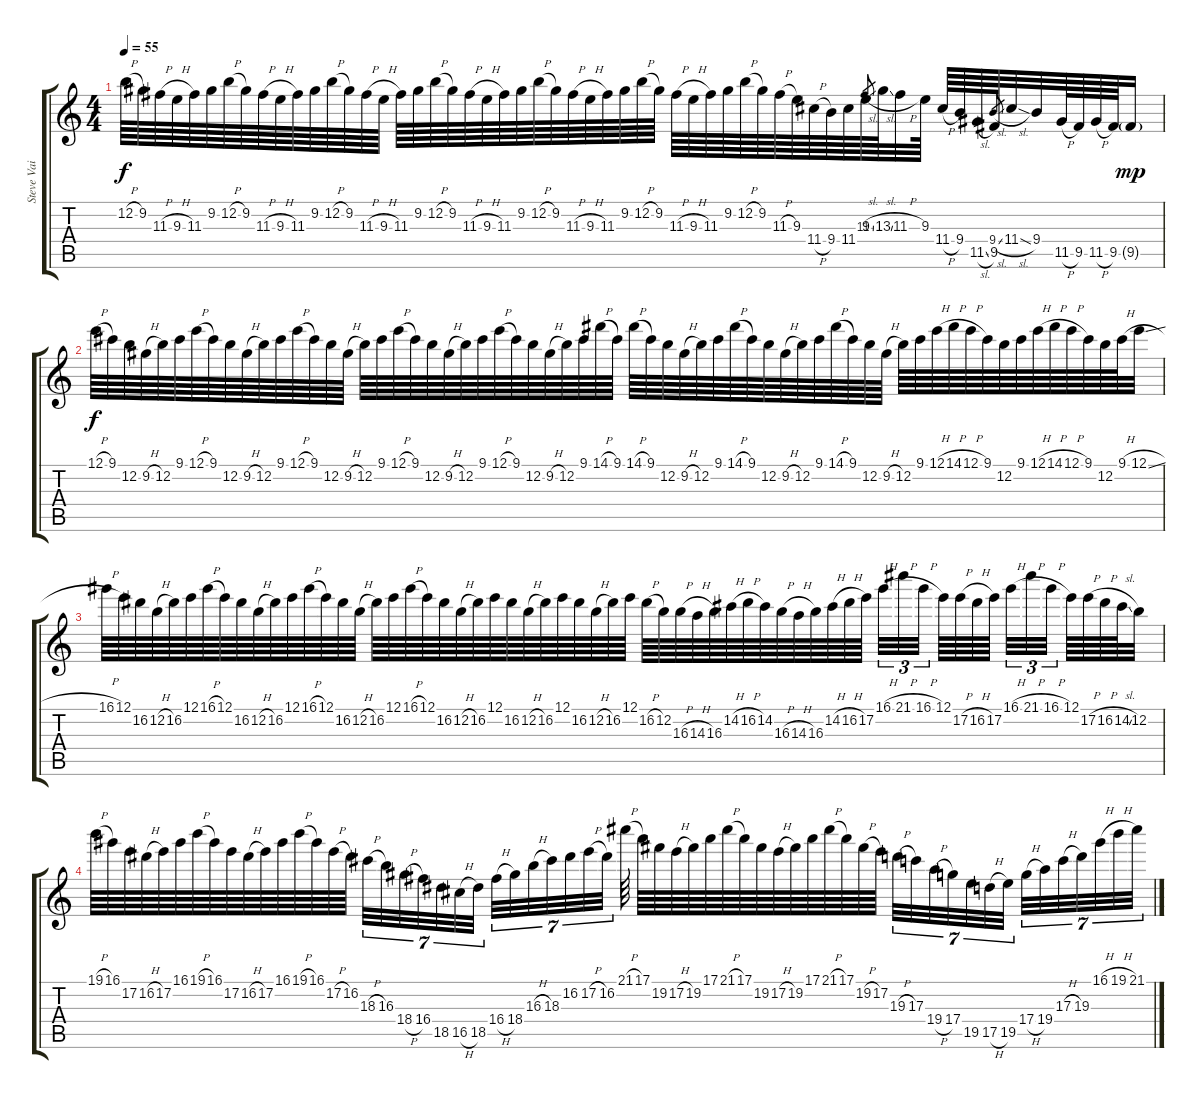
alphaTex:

\track ("Steve Vai" "Steve Vai") {instrument distortionguitar}
\staff {score tabs}
\tuning (E4 B3 G3 D3 A2 E2) {hide}
\ts (4 4)
\tempo 55
\clef g2
\ks c
12.2{h}.64{dy f} 9.2.64 11.3{h}.64 9.3{h}.64 11.3.64 9.2.64 12.2{h}.64 9.2.64 11.3{h}.64 9.3{h}.64 11.3.64 9.2.64 12.2{h}.64 9.2.64 11.3{h}.64 9.3{h}.64 11.3.64 9.2.64 12.2{h}.64 9.2.64 11.3{h}.64 9.3{h}.64 11.3.64 9.2.64 12.2{h}.64 9.2.64 11.3{h}.64 9.3{h}.64 11.3.64 9.2.64 12.2{h}.64 9.2.64 11.3{h}.64 9.3{h}.64 11.3.64 9.2.64 12.2{h}.64 9.2.64 11.3{h}.64 9.3.64 11.4{h}.64 9.4.64 11.4.64 9.3.64 11.3{sl}.8{gr} 13.3{sl}.64 11.3{h}.32 9.3.64 11.4{h}.64 9.4.64 11.5{sl}.64 9.5.64 9.4{sl}.8{gr} 11.4{sl}.32 9.4.32 11.5{h}.64 9.5.64 11.5{h}.64 9.5.64 9.5{g}.16{dy mp} |
12.1{h}.64{dy f} 9.1.64 12.2.64 9.2{h}.64 12.2.64 9.1.64 12.1{h}.64 9.1.64 12.2.64 9.2{h}.64 12.2.64 9.1.64 12.1{h}.64 9.1.64 12.2.64 9.2{h}.64 12.2.64 9.1.64 12.1{h}.64 9.1.64 12.2.64 9.2{h}.64 12.2.64 9.1.64 12.1{h}.64 9.1.64 12.2.64 9.2{h}.64 12.2.64 9.1.64 14.1{h}.64 9.1.64 14.1{h}.64 9.1.64 12.2.64 9.2{h}.64 12.2.64 9.1.64 14.1{h}.64 9.1.64 12.2.64 9.2{h}.64 12.2.64 9.1.64 14.1{h}.64 9.1.64 12.2.64 9.2{h}.64 12.2.64 9.1.64 12.1{h}.64 14.1{h}.64 12.1{h}.64 9.1.64 12.2.64 9.1.64 12.1{h}.64 14.1{h}.64 12.1{h}.64 9.1.64 12.2.64 9.1{h}.64 12.1{sl}.32 |
16.1{h}.64 12.1.64 16.2.64 12.2{h}.64 16.2.64 12.1.64 16.1{h}.64 12.1.64 16.2.64 12.2{h}.64 16.2.64 12.1.64 16.1{h}.64 12.1.64 16.2.64 12.2{h}.64 16.2.64 12.1.64 16.1{h}.64 12.1.64 16.2.64 12.2{h}.64 16.2.64 12.1.64 16.2.64 12.2{h}.64 16.2.64 12.1.64 16.2.64 12.2{h}.64 16.2.64 12.1.64 16.2{h}.64 12.2.64 16.3{h}.64 14.3{h}.64 16.3.64 14.2{h}.64 16.2{h}.64 14.2.64 16.3{h}.64 14.3{h}.64 16.3.64 14.2{h}.64 16.2{h}.64 17.2.64 16.1{h}.32{tu (3 2)} 21.1{h}.32{tu (3 2)} 16.1{h}.32{tu (3 2)} 12.1.64 17.2{h}.64 16.2{h}.64 17.2.64 16.1{h}.32{tu (3 2)} 21.1{h}.32{tu (3 2)} 16.1{h}.32{tu (3 2)} 12.1.64 17.2{h}.64 16.2{h}.64 14.2{sl}.64 12.2.32 |
19.1{h}.64 16.1.64 17.2.64 16.2{h}.64 17.2.64 16.1.64 19.1{h}.64 16.1.64 17.2.64 16.2{h}.64 17.2.64 16.1.64 19.1{h}.64 16.1.64 17.2{h}.64 16.2.64 18.3{h}.32{tu (7 4)} 16.3.32{tu (7 4)} 18.4{h}.32{tu (7 4)} 16.4.32{tu (7 4)} 18.5.32{tu (7 4)} 16.5{h}.32{tu (7 4)} 18.5.32{tu (7 4)} 16.4{h}.32{tu (7 4)} 18.4.32{tu (7 4)} 16.3{h}.32{tu (7 4)} 18.3.32{tu (7 4)} 16.2.32{tu (7 4)} 17.2{h}.32{tu (7 4)} 16.2.32{tu (7 4)} 21.1{h}.64 17.1.64 19.2.64 17.2{h}.64 19.2.64 17.1.64 21.1{h}.64 17.1.64 19.2.64 17.2{h}.64 19.2.64 17.1.64 21.1{h}.64 17.1.64 19.2{h}.64 17.2.64 19.3{h}.32{tu (7 4)} 17.3.32{tu (7 4)} 19.4{h}.32{tu (7 4)} 17.4.32{tu (7 4)} 19.5.32{tu (7 4)} 17.5{h}.32{tu (7 4)} 19.5.32{tu (7 4)} 17.4{h}.32{tu (7 4)} 19.4.32{tu (7 4)} 17.3{h}.32{tu (7 4)} 19.3.32{tu (7 4)} 16.1{h}.32{tu (7 4)} 19.1{h}.32{tu (7 4)} 21.1.32{tu (7 4)}
